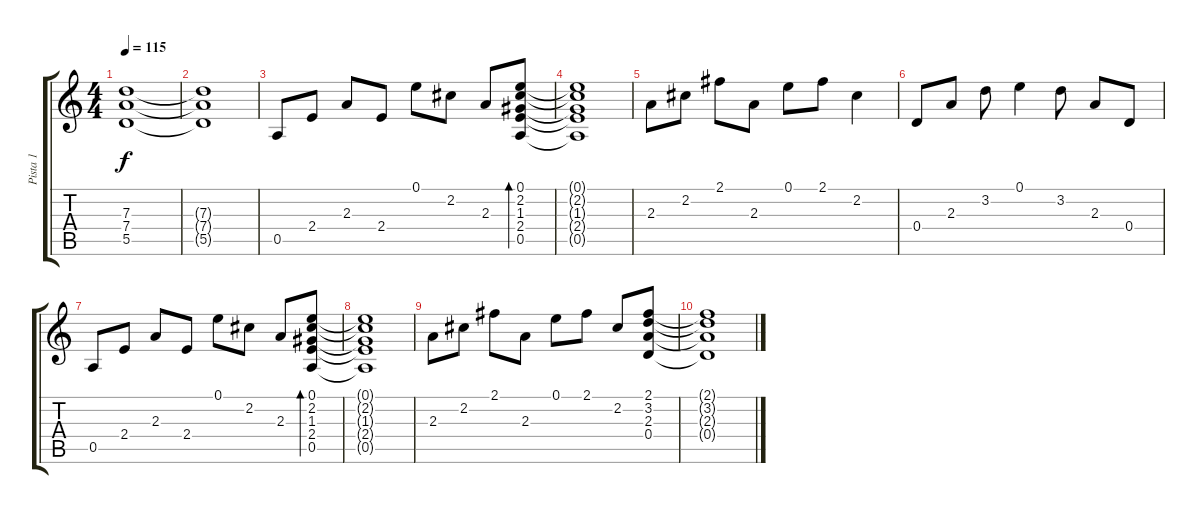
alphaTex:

\track ("Pista 1" "Pista 1") {instrument electricguitarclean}
\staff {score tabs}
\tuning (E4 B3 G3 D3 A2 E2) {hide}
\ts (4 4)
\tempo 115
\clef g2
\ks c
(7.3 7.4 5.5).1{dy f} |
(7.3{t} 7.4{t} 5.5{t}).1 |
0.5.8{instrument electricguitarclean} 2.4.8 2.3.8 2.4.8 0.1.8 2.2.8 2.3.8 (0.1 2.2 1.3 2.4 0.5).8{bd 120} |
(0.1{t} 2.2{t} 1.3{t} 2.4{t} 0.5{t}).1 |
2.3.8 2.2.8 2.1.8 2.3.8 0.1.8 2.1.8 2.2.4 |
0.4.8 2.3.8 3.2.8 0.1.4 3.2.8 2.3.8 0.4.8 |
0.5.8 2.4.8 2.3.8 2.4.8 0.1.8 2.2.8 2.3.8 (0.1 2.2 1.3 2.4 0.5).8{bd 120} |
(0.1{t} 2.2{t} 1.3{t} 2.4{t} 0.5{t}).1 |
2.3.8 2.2.8 2.1.8 2.3.8 0.1.8 2.1.8 2.2.8 (2.1 3.2 2.3 0.4).8 |
(2.1{t} 3.2{t} 2.3{t} 0.4{t}).1
